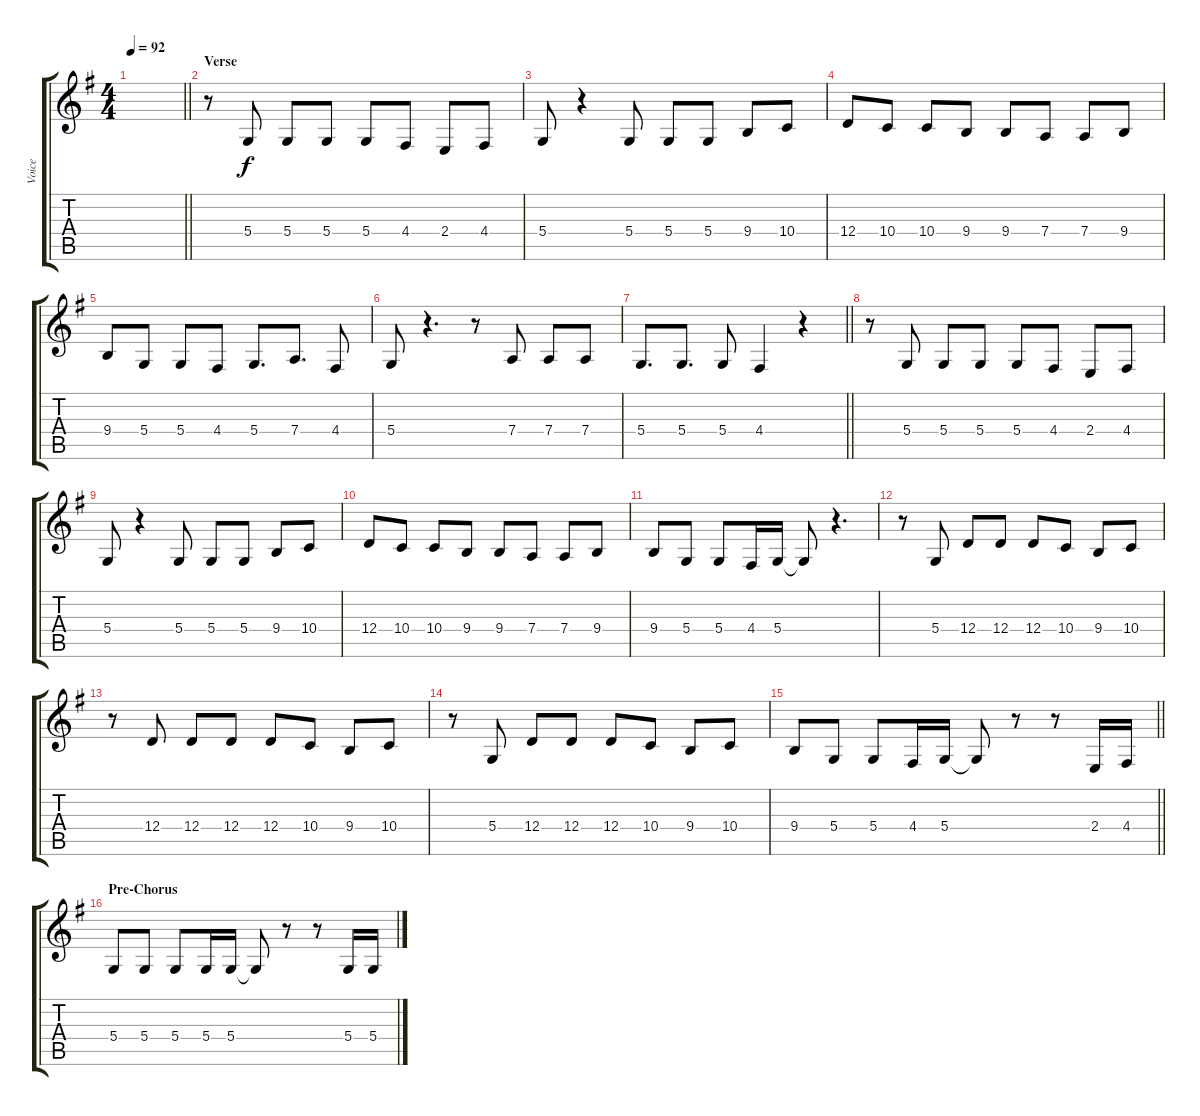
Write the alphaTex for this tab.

\track ("Voice " "Voice ") {instrument fx5brightness}
\staff {score tabs}
\tuning (E4 B3 G3 D3 A2 E2) {hide}
\ts (4 4)
\tempo 92
\clef g2
\barLineRight lightlight
\ks g
|
\section ("" "Verse")
r.8 5.4.8 5.4.8 5.4.8 5.4.8 4.4.8 2.4.8 4.4.8 |
5.4.8 r.4 5.4.8 5.4.8 5.4.8 9.4.8 10.4.8 |
12.4.8 10.4.8 10.4.8 9.4.8 9.4.8 7.4.8 7.4.8 9.4.8 |
9.4.8 5.4.8 5.4.8 4.4.8 5.4.8{d} 7.4.8{d} 4.4.8 |
5.4.8 r.4{d} r.8 7.4.8 7.4.8 7.4.8 |
\barLineRight lightlight
5.4.8{d} 5.4.8{d} 5.4.8 4.4.4 r.4 |
\section ("" "")
r.8 5.4.8 5.4.8 5.4.8 5.4.8 4.4.8 2.4.8 4.4.8 |
5.4.8 r.4 5.4.8 5.4.8 5.4.8 9.4.8 10.4.8 |
12.4.8 10.4.8 10.4.8 9.4.8 9.4.8 7.4.8 7.4.8 9.4.8 |
9.4.8 5.4.8 5.4.8 4.4.16 5.4.16 5.4{t}.8 r.4{d} |
r.8 5.4.8 12.4.8 12.4.8 12.4.8 10.4.8 9.4.8 10.4.8 |
r.8 12.4.8 12.4.8 12.4.8 12.4.8 10.4.8 9.4.8 10.4.8 |
r.8 5.4.8 12.4.8 12.4.8 12.4.8 10.4.8 9.4.8 10.4.8 |
\barLineRight lightlight
9.4.8 5.4.8 5.4.8 4.4.16 5.4.16 5.4{t}.8 r.8 r.8 2.4.16 4.4.16 |
\section ("" "Pre-Chorus")
5.4.8 5.4.8 5.4.8 5.4.16 5.4.16 5.4{t}.8 r.8 r.8 5.4.16 5.4.16
